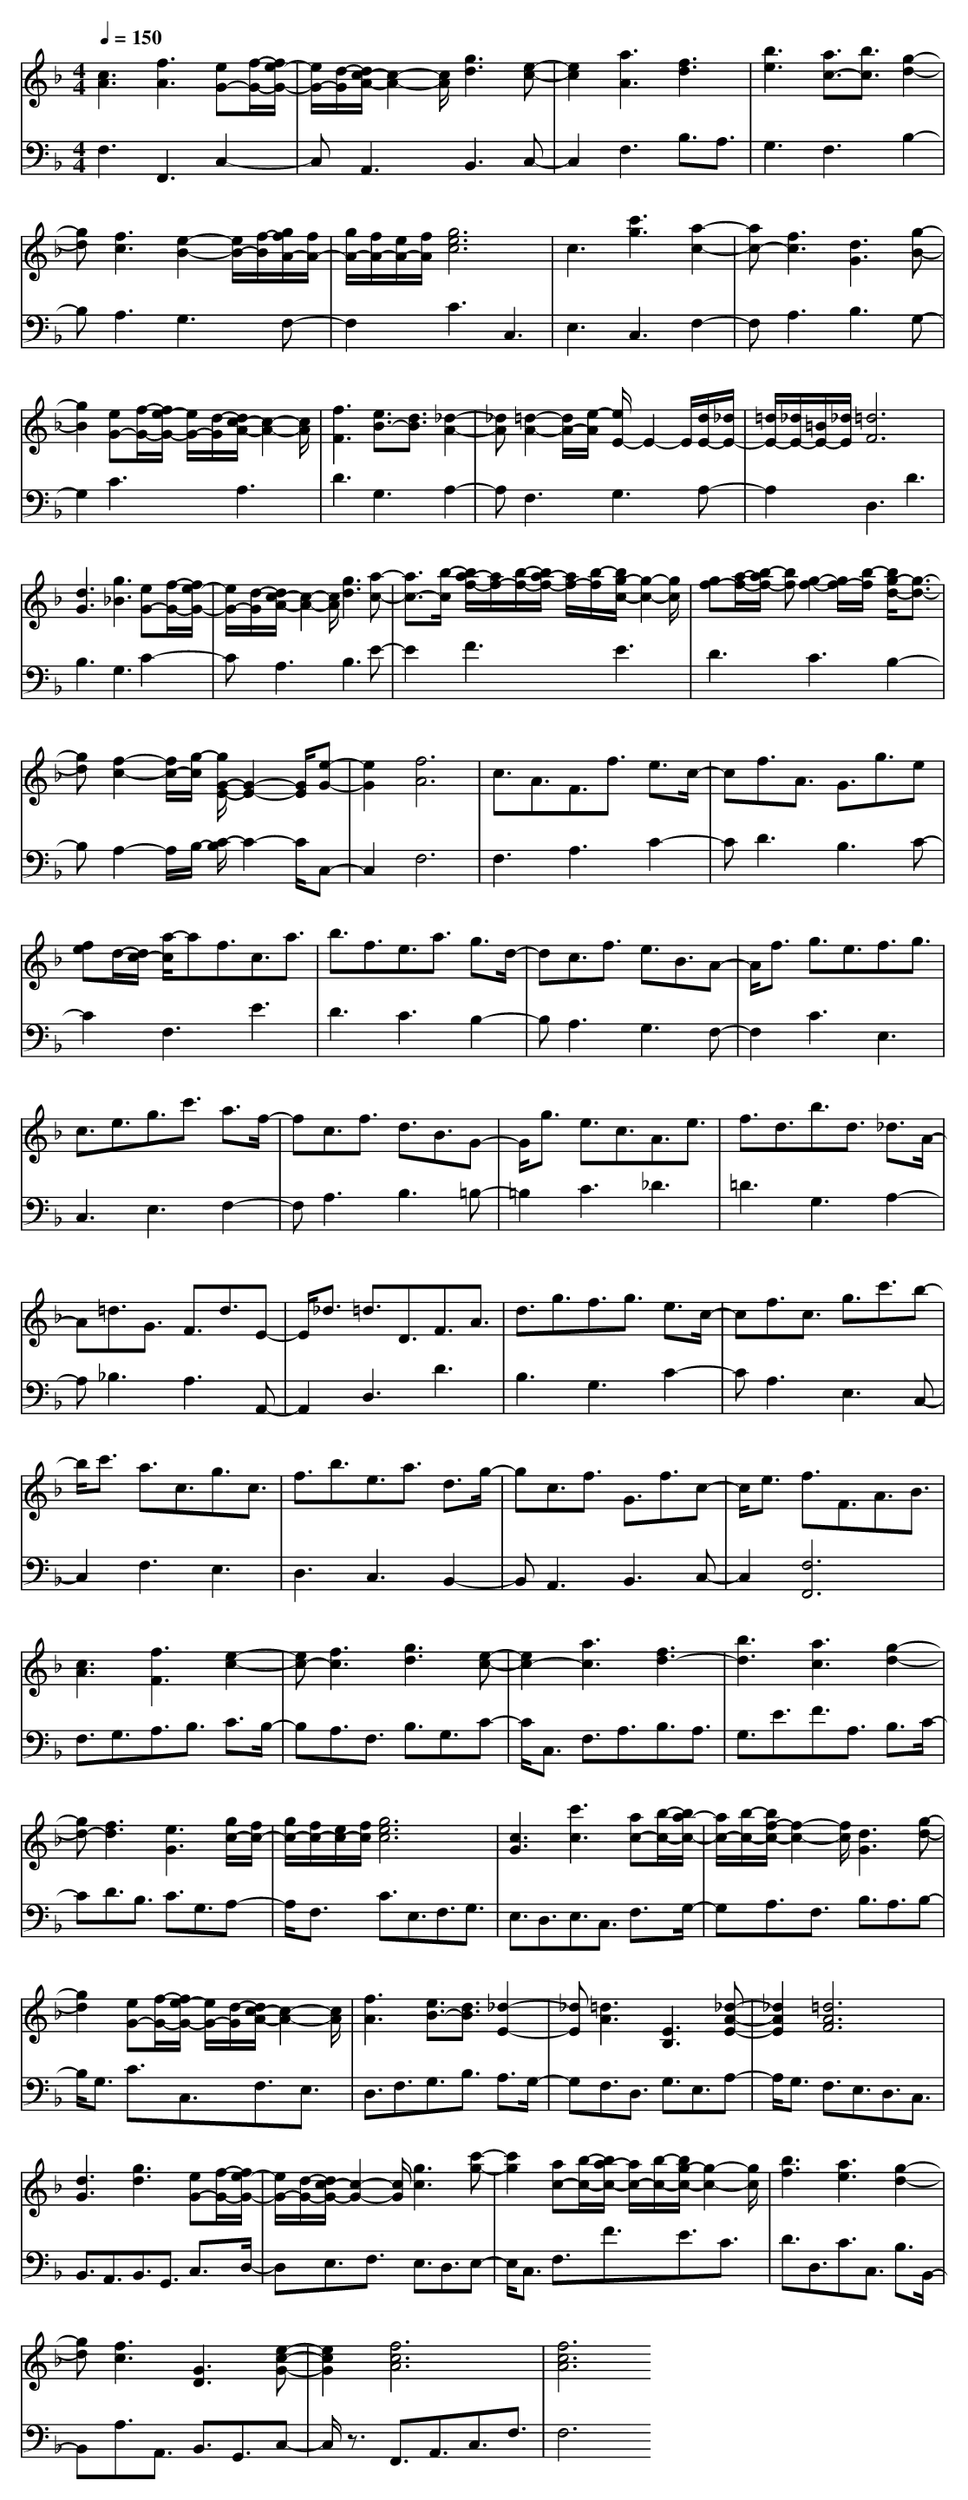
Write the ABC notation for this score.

X:1
T:
M: 4/4
L: 1/8
Q:1/4=150
K:F % 1 flats
V:1
[c3A3][f3A3] [eG-][f/2-G/2-][f/2e/2-G/2-]|[e/2G/2-][d/2-G/2][d/2c/2-A/2-][c2-A2-][c/2A/2] [g3d3][e-c-]|[e2c2] [a3A3][f3d3]|[b3e3][a3/2c3/2-][b3/2c3/2] [g2-d2-]|
[gd][f3c3] [e2-B2-] [e/2B/2-][f/2-B/2][g/2f/2A/2-][f/2A/2-]|[g/2A/2-][f/2A/2-][e/2A/2-][f/2A/2] [g6e6c6]|c3[c'3g3] [a2-c2-]|[ac-][f3c3] [d3G3][g-B-]|
[g2B2] [eG-][f/2-G/2-][f/2e/2-G/2-] [e/2G/2-][d/2-G/2][d/2c/2-A/2-][c2-A2-][c/2A/2]|[f3F3][e3/2B3/2-][d3/2B3/2] [_d2-A2-]|[_dA][=d2-A2-][d/2A/2-][e/2-A/2] [e/2E/2-]E2-E/2[d/2E/2-][_d/2E/2-]|[=d/2E/2-][_d/2E/2-][=B/2E/2-][_d/2E/2] [=d6F6]|
[d3G3][g3_B3] [eG-][f/2-G/2-][f/2e/2-G/2-]|[e/2G/2-][d/2-G/2][d/2c/2-A/2-][c2-A2-][c/2A/2] [g3d3][a-c-]|[a3/2c3/2-][b/2-c/2] [b/2a/2-f/2-][a/2f/2-][b/2-f/2-][b/2a/2-f/2-] [a/2f/2-][b/2-f/2][b/2g/2-c/2-][g2-c2-][g/2c/2]|[gf-][a/2-f/2-][b/2-a/2f/2-] [bf][g2-f2-][g/2f/2-][b/2-f/2] [b/2g/2-d/2-][g3/2-d3/2-]|
[gd][f2-c2-][f/2c/2-][g/2-c/2] [g/2G/2-E/2-][G2-E2-][G/2E/2][e-G-]|[e2G2] [f6A6]|c3/2A3/2F3/2f3/2 e3/2c/2-|cf3/2A3/2 G3/2g3/2e|
[fe]d/2-[d/2c/2-] [a/2-c/2]af3/2c3/2a3/2|b3/2f3/2e3/2a3/2 g3/2d/2-|dc3/2f3/2 e3/2B3/2A-|A/2f3/2 g3/2e3/2f3/2g3/2|
c3/2e3/2g3/2c'3/2 a3/2f/2-|fc3/2f3/2 d3/2B3/2G-|G/2g3/2 e3/2c3/2A3/2e3/2|f3/2d3/2b3/2d3/2 _d3/2A/2-|
A=d3/2G3/2 F3/2d3/2E-|E/2_d3/2 =d3/2D3/2F3/2A3/2|d3/2g3/2f3/2g3/2 e3/2c/2-|cf3/2c3/2 g3/2c'3/2b-|
b/2c'3/2 a3/2c3/2g3/2c3/2|f3/2b3/2e3/2a3/2 d3/2g/2-|gc3/2f3/2 G3/2f3/2c-|c/2e3/2 f3/2F3/2A3/2B3/2|
[c3A3][f3F3] [e2-c2-]|[ec-][f3c3] [g3d3][e-c-]|[e2c2-] [a3c3][f3d3-]|[b3d3][a3c3] [g2-d2-]|
[gd-][f3d3] [e3G3][g/2c/2-][f/2c/2-]|[g/2c/2-][f/2c/2-][e/2c/2-][f/2c/2] [g6e6c6]|[c3G3][c'3c3] [ac-][b/2-c/2-][b/2a/2-c/2-]|[a/2c/2-][b/2-c/2-][b/2f/2-c/2-][f2-c2-][f/2c/2] [d3G3][g-d-]|
[g2d2] [eG-][f/2-G/2-][f/2e/2-G/2-] [e/2G/2-][d/2-G/2][d/2c/2-A/2-][c2-A2-][c/2A/2]|[f3A3][e3/2B3/2-][d3/2B3/2] [_d2-E2-]|[_dE][=d3A3] [E3B,3][_d-A-E-]|[_d2A2E2] [=d6A6F6]|
[d3G3][g3d3] [eG-][f/2-G/2-][f/2e/2-G/2-]|[e/2G/2-][d/2-G/2-][d/2c/2-G/2-][c2-G2-][c/2G/2] [g3c3][c'-g-]|[c'2g2] [ac-][b/2-c/2-][b/2a/2-c/2-] [a/2c/2-][b/2-c/2-][b/2g/2-c/2-][g2-c2-][g/2c/2]|[b3f3][a3e3] [g2-d2-]|
[gd][f3c3] [G3D3][e-c-G-]|[e2c2G2] [f6c6A6]|[f6c6A6]
V:2
F,3F,,3 C,2-|C,A,,3 B,,3C,-|C,2 F,3B,3/2A,3/2|G,3F,3 B,2-|
B,A,3 G,3F,-|F,2 C3C,3|E,3C,3 F,2-|F,A,3 B,3G,-|
G,2 C3A,3|D3G,3 A,2-|A,F,3 G,3A,-|A,2 D,3D3|
B,3G,3 C2-|CA,3 B,3E-|E2 F3E3|D3C3 B,2-|
B,A,2-A,/2B,/2- [C/2-B,/2]C2-C/2C,-|C,2 F,6|F,3A,3 C2-|CD3 B,3C-|
C2 F,3E3|D3C3 B,2-|B,A,3 G,3F,-|F,2 C3E,3|
C,3E,3 F,2-|F,A,3 B,3=B,-|=B,2 C3_D3|=D3G,3 A,2-|
A,_B,3 A,3A,,-|A,,2 D,3D3|B,3G,3 C2-|CA,3 E,3C,-|
C,2 F,3E,3|D,3C,3 B,,2-|B,,A,,3 B,,3C,-|C,2 [F,6F,,6]|
F,3/2G,3/2A,3/2B,3/2 C3/2B,/2-|B,A,3/2F,3/2 B,3/2G,3/2C-|C/2C,3/2 F,3/2A,3/2B,3/2A,3/2|G,3/2E3/2F3/2A,3/2 B,3/2C/2-|
CD3/2B,3/2 C3/2G,3/2A,-|A,/2F,3/2 C3/2E,3/2F,3/2G,3/2|E,3/2D,3/2E,3/2C,3/2 F,3/2G,/2-|G,A,3/2F,3/2 B,3/2A,3/2B,-|
B,/2G,3/2 C3/2C,3/2F,3/2E,3/2|D,3/2F,3/2G,3/2B,3/2 A,3/2G,/2-|G,F,3/2D,3/2 G,3/2E,3/2A,-|A,/2G,3/2 F,3/2E,3/2D,3/2C,3/2|
B,,3/2A,,3/2B,,3/2G,,3/2 C,3/2D,/2-|D,E,3/2F,3/2 E,3/2D,3/2E,-|E,/2C,3/2 F,3/2F3/2E3/2C3/2|D3/2D,3/2C3/2C,3/2 B,3/2B,,/2-|
B,,A,3/2A,,3/2 B,,3/2G,,3/2C,-|C,/2z3/2 F,,3/2A,,3/2C,3/2F,3/2|F,6
